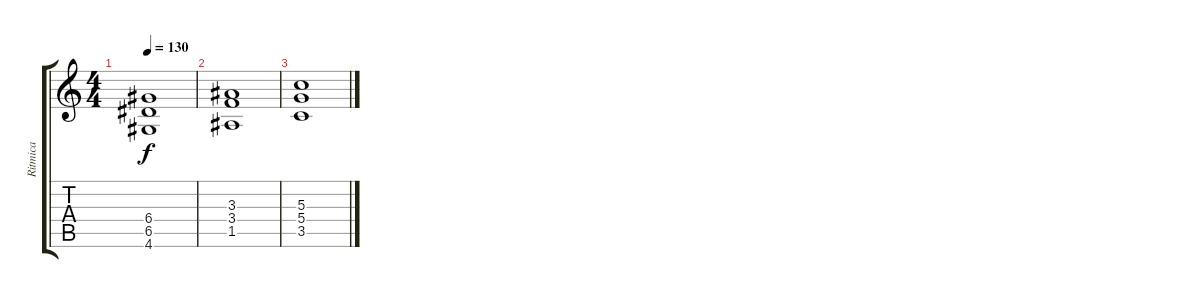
\track ("Ritmica" "Ritmica") {instrument distortionguitar}
\staff {score tabs}
\tuning (E4 B3 G3 D3 A2 E2) {hide}
\ts (4 4)
\tempo 130
\clef g2
\ks c
(6.4 6.5 4.6).1{dy f} |
(3.3 3.4 1.5).1 |
(5.3 5.4 3.5).1
